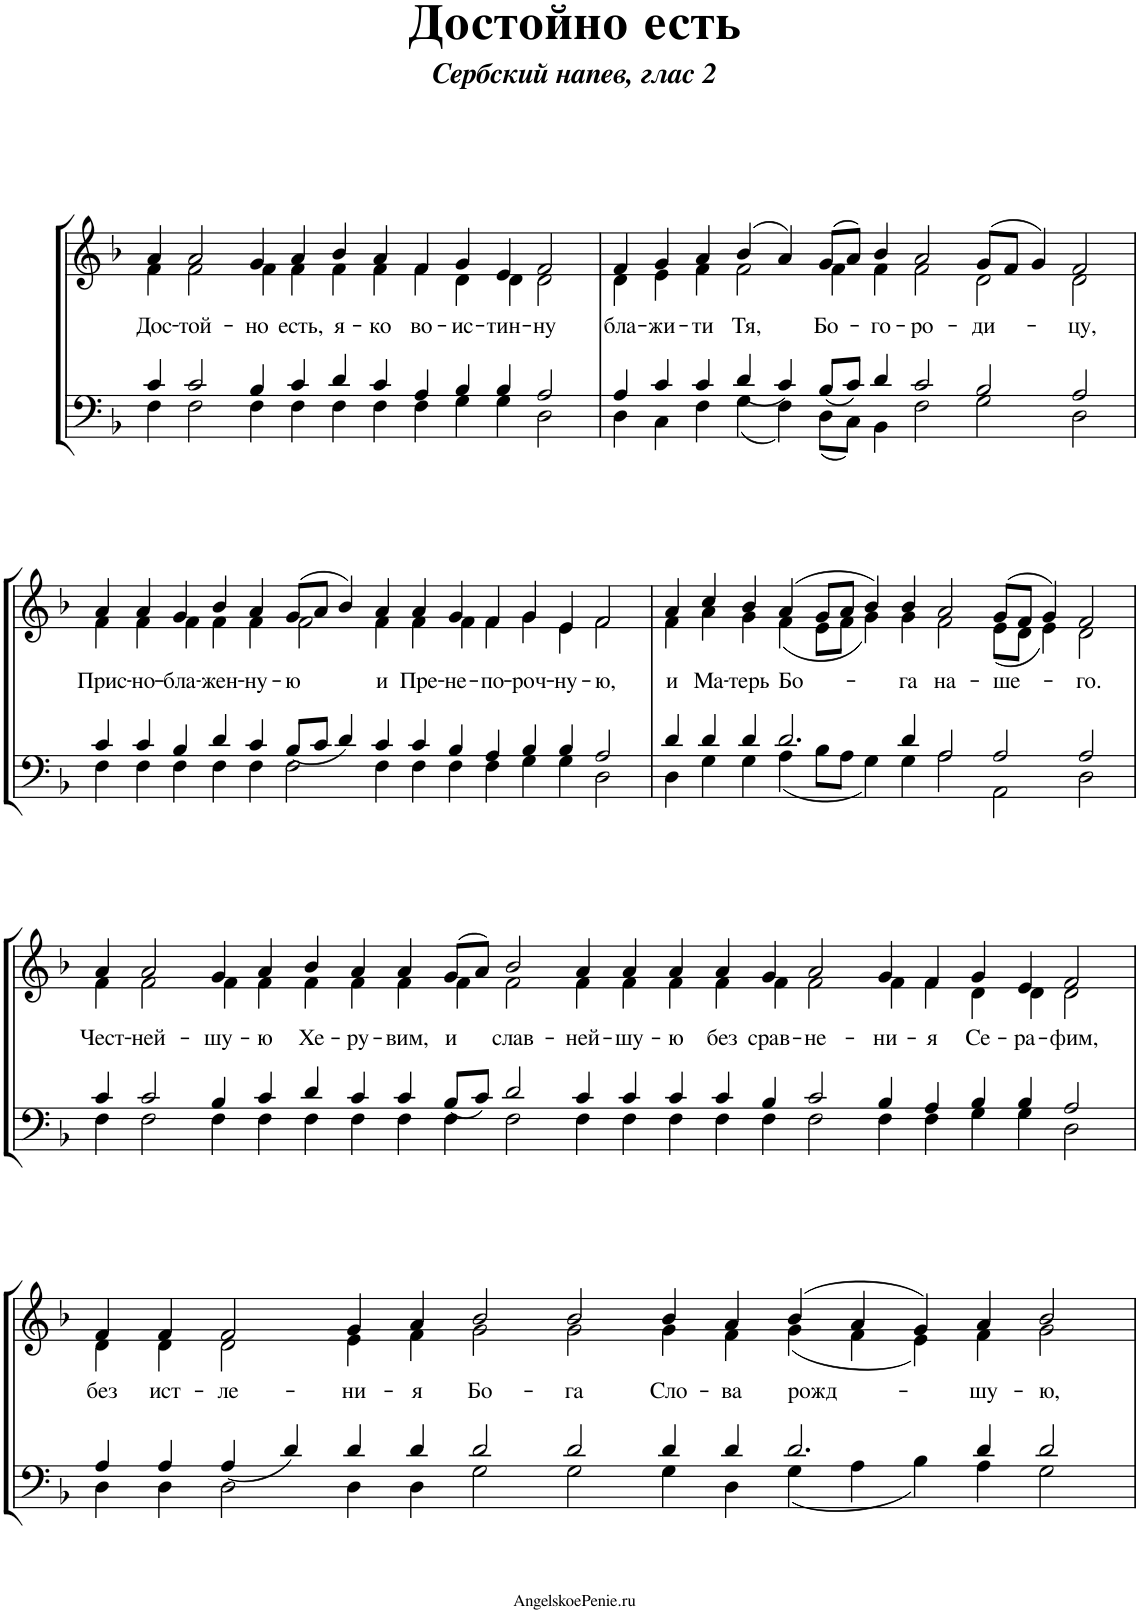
**kern	**kern	**text
*part1	*part1	*part1
*staff2	*staff1	*staff1
*I"Piano	*	*
*I'Pno.	*	*
*clefF4	*clefG2	*
*k[b-]	*k[b-]	*
*M63/4	*M63/4	*
=1	=1	=1
*^	*^	*
*	*^	*	*	*
!	!	!	!	!	!LO:LY:b
000ryy	4c/	4F\	4a/	4f\	Дос-
!	!	!	!	!	!LO:LY:b
.	2c/	2F\	2a/	2f\	-той-
!	!	!	!	!	!LO:LY:b
.	4B-/	4F\	4g/	4f\	-но
!	!	!	!	!	!LO:LY:b
.	4c/	4F\	4a/	4f\	есть,
!	!	!	!	!	!LO:LY:b
.	4d/	4F\	4b-/	4f\	я-
!	!	!	!	!	!LO:LY:b
.	4c/	4F\	4a/	4f\	-ко
!	!	!	!	!	!LO:LY:b
.	4A/	4F\	4f/	4f\	во-
!	!	!	!	!	!LO:LY:b
.	4B-/	4G\	4g/	4d\	-ис-
!	!	!	!	!	!LO:LY:b
.	4B-/	4G\	4e/	4d\	-тин-
!	!	!	!	!	!LO:LY:b
.	2A/	2D\	2f/	2d\	-ну
.	1ryy	1ryy	000ryy	000ryy	.
.	1ryy	1ryy	.	.	.
.	1ryy	1ryy	.	.	.
.	1ryy	1ryy	.	.	.
.	1ryy	1ryy	.	.	.
4%31ryy	1ryy	1ryy	.	.	.
.	1ryy	1ryy	.	.	.
.	1ryy	1ryy	.	.	.
.	1ryy	1ryy	00ryy	00ryy	.
.	4%15ryy	4%15ryy	.	.	.
.	.	.	2.ryy	2.ryy	.
=2	=2	=2	=2	=2	=2
!	!	!	!	!	!LO:LY:b
000ryy	4A/	4D\	4f/	4d\	бла-
!	!	!	!	!	!LO:LY:b
.	4c/	4C\	4g/	4e\	-жи-
!	!	!	!	!	!LO:LY:b
.	4c/	4F\	4a/	4f\	-ти
!	!	!	!	!	!LO:LY:b
.	4d/	4G\	(4b-/	2f\	Тя,
.	4c/	4F\	4a/)	.	.
!	!	!	!	!	!LO:LY:b
.	8B-/L	8D\L	(8g/L	4f\	Бо-
.	8c/J	8C\J	8a/J)	.	.
!	!	!	!	!	!LO:LY:b
.	4d/	4BB-\	4b-/	4f\	-го-
!	!	!	!	!	!LO:LY:b
.	2c/	2F\	2a/	2f\	-ро-
!	!	!	!	!	!LO:LY:b
.	2B-/	2G\	(8g/L	2d\	-ди-
.	.	.	8f/J	.	.
.	.	.	4g/)	.	.
!	!	!	!	!	!LO:LY:b
.	2A/	2D\	2f/	2d\	-цу,
.	1ryy	1ryy	000ryy	000ryy	.
.	1ryy	1ryy	.	.	.
.	1ryy	1ryy	.	.	.
.	1ryy	1ryy	.	.	.
.	1ryy	1ryy	.	.	.
4%31ryy	.	.	.	.	.
.	2%15ryy	2%15ryy	.	.	.
.	.	.	00ryy	00ryy	.
.	.	.	2ryy	2ryy	.
!!LO:LB:g=z	!!
=3	=3	=3	=3	=3	=3
!	!	!	!	!	!LO:LY:b
000ryy	4c/	4F\	4a/	4f\	Прис-
!	!	!	!	!	!LO:LY:b
.	4c/	4F\	4a/	4f\	-но-
!	!	!	!	!	!LO:LY:b
.	4B-/	4F\	4g/	4f\	-бла-
!	!	!	!	!	!LO:LY:b
.	4d/	4F\	4b-/	4f\	-жен-
!	!	!	!	!	!LO:LY:b
.	4c/	4F\	4a/	4f\	-ну-
!	!	!	!	!	!LO:LY:b
.	8B-/L	2F\	(8g/L	2f\	-ю
.	8c/J	.	8a/J	.	.
.	4d/	.	4b-/)	.	.
!	!	!	!	!	!LO:LY:b
.	4c/	4F\	4a/	4f\	и
!	!	!	!	!	!LO:LY:b
.	4c/	4F\	4a/	4f\	Пре-
!	!	!	!	!	!LO:LY:b
.	4B-/	4F\	4g/	4f\	-не-
!	!	!	!	!	!LO:LY:b
.	4A/	4F\	4f/	4f\	-по-
!	!	!	!	!	!LO:LY:b
.	4B-/	4G\	4g/	4g\	-роч-
!	!	!	!	!	!LO:LY:b
.	4B-/	4G\	4e/	4e\	-ну-
!	!	!	!	!	!LO:LY:b
.	2A/	2D\	2f/	2f\	-ю,
.	000.ryy	000.ryy	000.ryy	000.ryy	.
4%31ryy	.	.	.	.	.
=4	=4	=4	=4	=4	=4
!	!	!	!	!	!LO:LY:b
000ryy	4d/	4D\	4a/	4f\	и
!	!	!	!	!	!LO:LY:b
.	4d/	4G\	4cc/	4a\	Ма-
!	!	!	!	!	!LO:LY:b
.	4d/	4G\	4b-/	4g\	-терь
!	!	!	!	!	!LO:LY:b
.	2.d/	4A\	(4a/	(4f\	Бо-
.	.	8B-\L	8g/L	8e\L	.
.	.	8A\J	8a/J	8f\J	.
.	.	4G\	4b-/)	4g\)	.
!	!	!	!	!	!LO:LY:b
.	4d/	4G\	4b-/	4g\	-га
!	!	!	!	!	!LO:LY:b
.	2A/	2A\	2a/	2f\	на-
!	!	!	!	!	!LO:LY:b
.	2A/	2AA\	(8g/L	(8e\L	-ше-
.	.	.	8f/J	8d\J	.
.	.	.	4g/)	4e\)	.
!	!	!	!	!	!LO:LY:b
.	2A/	2D\	2f/	2d\	-го.
.	1ryy	1ryy	000ryy	000ryy	.
.	1ryy	1ryy	.	.	.
.	1ryy	1ryy	.	.	.
.	1ryy	1ryy	.	.	.
.	1ryy	1ryy	.	.	.
4%31ryy	.	.	.	.	.
.	2%15ryy	2%15ryy	.	.	.
.	.	.	00ryy	00ryy	.
.	.	.	2ryy	2ryy	.
!!LO:LB:g=z	!!
=5	=5	=5	=5	=5	=5
!	!	!	!	!	!LO:LY:b
000ryy	4c/	4F\	4a/	4f\	Чест-
!	!	!	!	!	!LO:LY:b
.	2c/	2F\	2a/	2f\	-ней-
!	!	!	!	!	!LO:LY:b
.	4B-/	4F\	4g/	4f\	-шу-
!	!	!	!	!	!LO:LY:b
.	4c/	4F\	4a/	4f\	-ю
!	!	!	!	!	!LO:LY:b
.	4d/	4F\	4b-/	4f\	Хе-
!	!	!	!	!	!LO:LY:b
.	4c/	4F\	4a/	4f\	-ру-
!	!	!	!	!	!LO:LY:b
.	4c/	4F\	4a/	4f\	-вим,
!	!	!	!	!	!LO:LY:b
.	8B-/L	4F\	(8g/L	4f\	и
.	8c/J	.	8a/J)	.	.
!	!	!	!	!	!LO:LY:b
.	2d/	2F\	2b-/	2f\	слав-
!	!	!	!	!	!LO:LY:b
.	4c/	4F\	4a/	4f\	-ней-
!	!	!	!	!	!LO:LY:b
.	4c/	4F\	4a/	4f\	-шу-
!	!	!	!	!	!LO:LY:b
.	4c/	4F\	4a/	4f\	-ю
!	!	!	!	!	!LO:LY:b
.	4c/	4F\	4a/	4f\	без
!	!	!	!	!	!LO:LY:b
.	4B-/	4F\	4g/	4f\	срав-
!	!	!	!	!	!LO:LY:b
.	2c/	2F\	2a/	2f\	-не-
!	!	!	!	!	!LO:LY:b
.	4B-/	4F\	4g/	4f\	-ни-
!	!	!	!	!	!LO:LY:b
.	4A/	4F\	4f/	4f\	-я
!	!	!	!	!	!LO:LY:b
.	4B-/	4G\	4g/	4d\	Се-
!	!	!	!	!	!LO:LY:b
.	4B-/	4G\	4e/	4d\	-ра-
!	!	!	!	!	!LO:LY:b
.	2A/	2D\	2f/	2d\	-фим,
.	1ryy	1ryy	000ryy	000ryy	.
.	1ryy	1ryy	.	.	.
4%31ryy	1ryy	1ryy	.	.	.
.	1ryy	1ryy	.	.	.
.	1ryy	1ryy	.	.	.
.	1ryy	1ryy	.	.	.
.	4%15ryy	4%15ryy	.	.	.
.	.	.	1..ryy	1..ryy	.
!!LO:LB:g=z	!!
=6	=6	=6	=6	=6	=6
!	!	!	!	!	!LO:LY:b
000ryy	4A/	4D\	4f/	4d\	без
!	!	!	!	!	!LO:LY:b
.	4A/	4D\	4f/	4d\	ист-
!	!	!	!	!	!LO:LY:b
.	4A/	2D\	2f/	2d\	-ле-
.	4d/	.	.	.	.
!	!	!	!	!	!LO:LY:b
.	4d/	4D\	4g/	4e\	-ни-
!	!	!	!	!	!LO:LY:b
.	4d/	4D\	4a/	4f\	-я
!	!	!	!	!	!LO:LY:b
.	2d/	2G\	2b-/	2g\	Бо-
!	!	!	!	!	!LO:LY:b
.	2d/	2G\	2b-/	2g\	-га
!	!	!	!	!	!LO:LY:b
.	4d/	4G\	4b-/	4g\	Сло-
!	!	!	!	!	!LO:LY:b
.	4d/	4D\	4a/	4f\	-ва
!	!	!	!	!	!LO:LY:b
.	2.d/	4G\	(4b-/	(4g\	рожд-
.	.	4A\	4a/	4f\	.
.	.	4B-\	4g/)	4e\)	.
!	!	!	!	!	!LO:LY:b
.	4d/	4A\	4a/	4f\	-шу-
!	!	!	!	!	!LO:LY:b
.	2d/	2G\	2b-/	2g\	-ю,
.	1ryy	1ryy	000ryy	000ryy	.
.	1ryy	1ryy	.	.	.
.	1ryy	1ryy	.	.	.
.	1ryy	1ryy	.	.	.
4%31ryy	.	.	.	.	.
.	1ryy	1ryy	.	.	.
.	1ryy	1ryy	.	.	.
.	1ryy	1ryy	.	.	.
.	1ryy	1ryy	.	.	.
.	1ryy	1ryy	0ryy	0ryy	.
.	1ryy	1ryy	.	.	.
.	1ryy	1ryy	1ryy	1ryy	.
.	4ryy	4ryy	4ryy	4ryy	.
*v	*v	*v	*	*	*
*	*v	*v	*
=	=	=
*-	*-	*-
